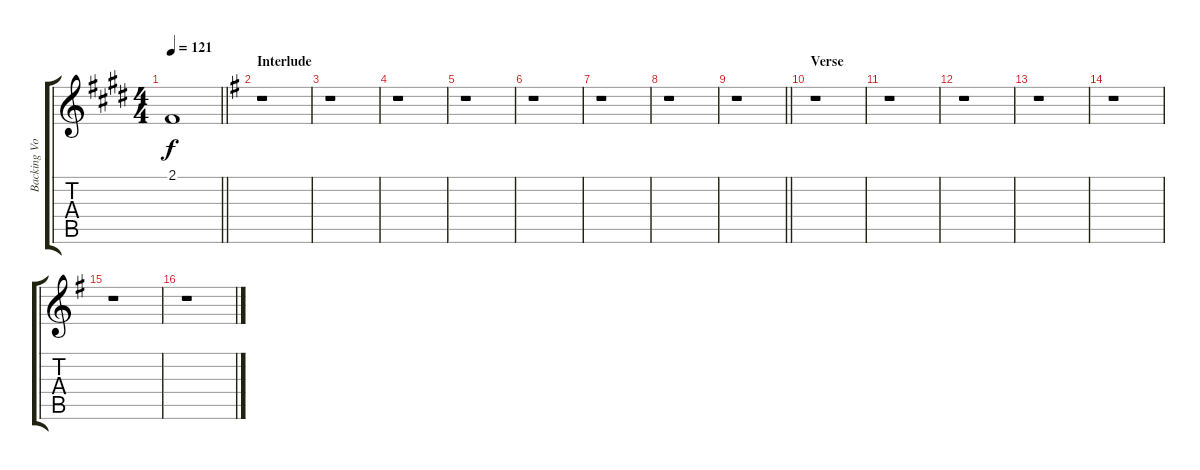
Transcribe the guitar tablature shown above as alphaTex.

\track ("Backing Vocals" "Backing Vo") {instrument tenorsax}
\staff {score tabs}
\tuning (E4 B3 G3 D3 A2 E2) {hide}
\ts (4 4)
\tempo 121
\clef g2
\barLineRight lightlight
\ks e
2.1{t}.1{dy f} |
\section ("" "Interlude")
\ks g
r.1 |
r.1 |
r.1 |
r.1 |
r.1 |
r.1 |
r.1 |
\barLineRight lightlight
r.1 |
\section ("" "Verse")
r.1 |
r.1 |
r.1 |
r.1 |
r.1 |
r.1 |
r.1
